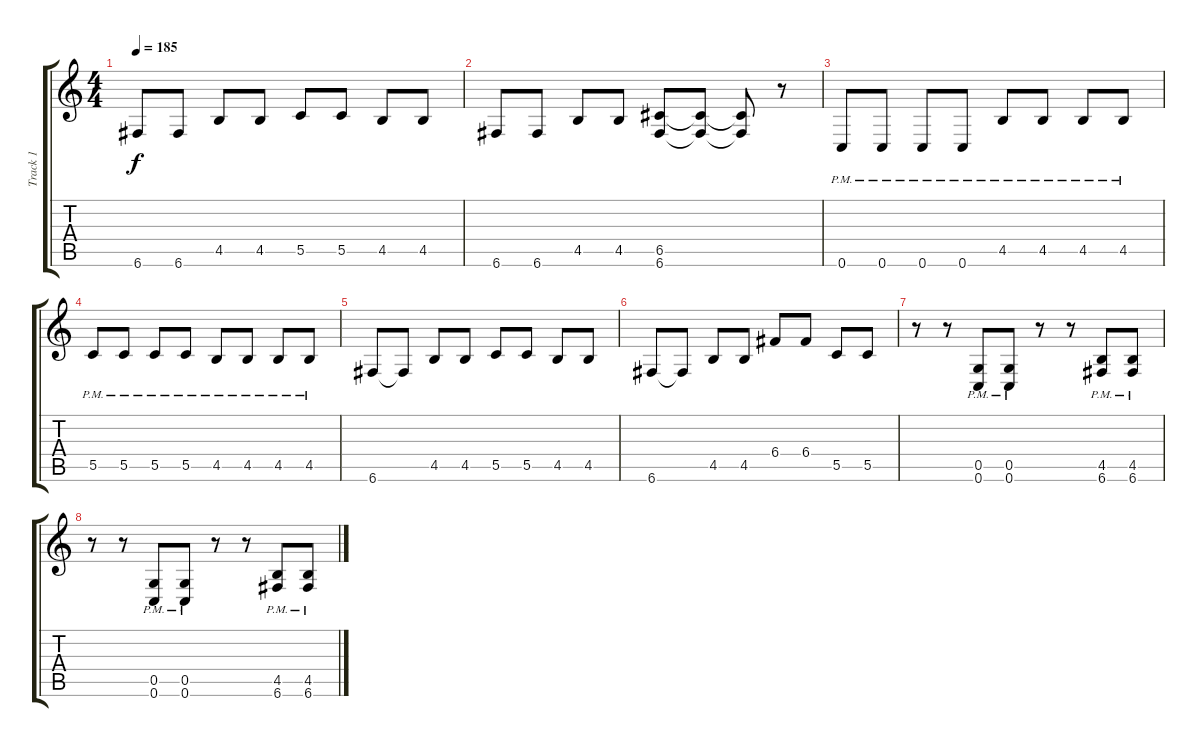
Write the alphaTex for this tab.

\track ("Track 1" "Track 1") {instrument distortionguitar}
\staff {score tabs}
\tuning (D4 A3 F3 C3 G2 C2) {hide}
\ts (4 4)
\tempo 185
\clef g2
\ks c
6.6.8{dy f} 6.6.8 4.5.8 4.5.8 5.5.8 5.5.8 4.5.8 4.5.8 |
6.6.8 6.6.8 4.5.8 4.5.8 (6.5 6.6).8 (6.5{t} 6.6{t}).8 (6.5{t} 6.6{t}).8 r.8 |
0.6{pm}.8 0.6{pm}.8 0.6{pm}.8 0.6{pm}.8 4.5{pm}.8 4.5{pm}.8 4.5{pm}.8 4.5{pm}.8 |
5.5{pm}.8 5.5{pm}.8 5.5{pm}.8 5.5{pm}.8 4.5{pm}.8 4.5{pm}.8 4.5{pm}.8 4.5{pm}.8 |
6.6.8 6.6{t}.8 4.5.8 4.5.8 5.5.8 5.5.8 4.5.8 4.5.8 |
6.6.8 6.6{t}.8 4.5.8 4.5.8 6.4.8 6.4.8 5.5.8 5.5.8 |
r.8 r.8 (0.5{pm} 0.6{pm}).8 (0.5{pm} 0.6{pm}).8 r.8 r.8 (4.5{pm} 6.6{pm}).8 (4.5{pm} 6.6{pm}).8 |
r.8 r.8 (0.5{pm} 0.6{pm}).8 (0.5{pm} 0.6{pm}).8 r.8 r.8 (4.5{pm} 6.6{pm}).8 (4.5{pm} 6.6{pm}).8
